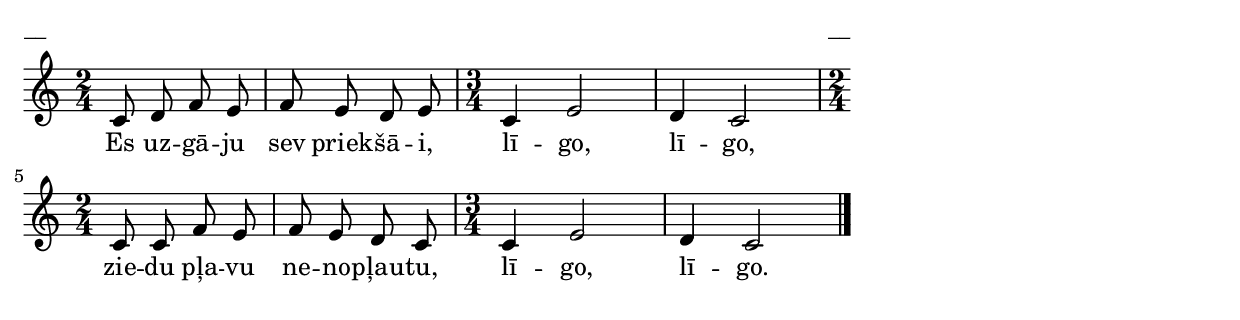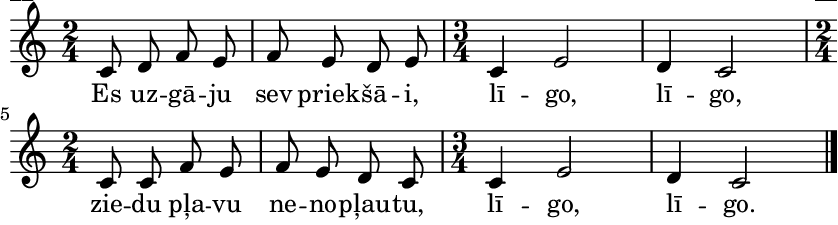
\version "2.13.18"
#(ly:set-option 'crop #t)

%\header {
%    title = "Es uzgāju sev priekšāi",AA lapas, Jāņi
%}
\paper {
line-width = 14\cm
left-margin = 0.4\cm
between-system-padding = 0.1\cm
between-system-space = 0.1\cm
}
\layout {
indent = #0
ragged-last = ##f
}

voiceA = \relative c' {
\clef "treble"
\key c \major
\time 2/4
c8 d f e |
f8 e d e |
\time 3/4
c4 e2 |
d4 c2 |
\time 2/4
c8 c f e |
f8 e d c |
\time 3/4
c4 e2 |
d4 c2 |
\bar "|."
} 

lyricA = \lyricmode {
Es uz -- gā -- ju sev priek -- šā -- i, lī -- go, lī -- go, zie -- du pļa -- vu ne -- no -- pļau -- tu, lī -- go, lī -- go.
} 

fullScore = <<
\new Staff {
<<
\new Voice = "voiceA" { \oneVoice \autoBeamOff \voiceA }
\new Lyrics \lyricsto "voiceA" \lyricA
>>
}
>>

\score {
\fullScore
\header { piece = "__" opus = "__" }
}
\markup { \with-color #(x11-color 'white) \sans \smaller "__" }
\score {
\unfoldRepeats
\fullScore
\midi {
\context { \Staff \remove "Staff_performer" }
\context { \Voice \consists "Staff_performer" }
}
}


